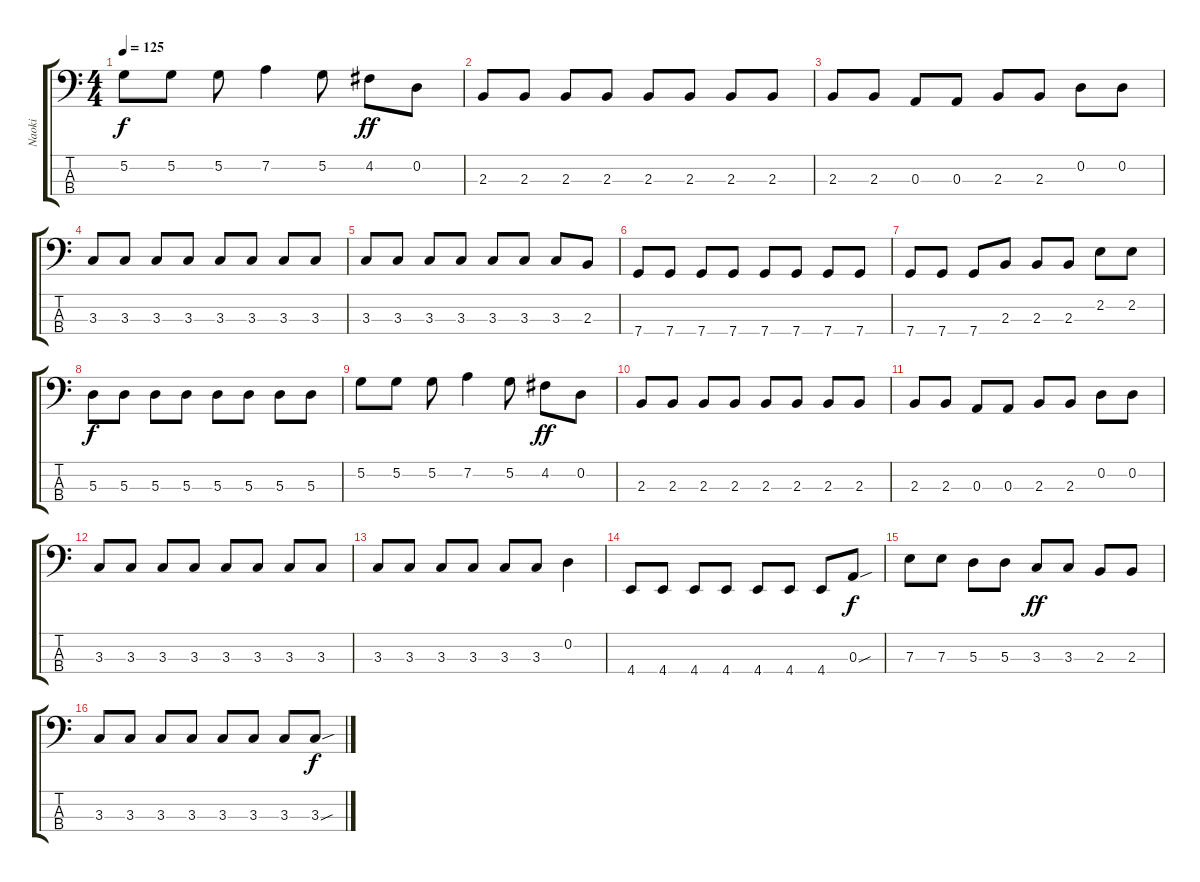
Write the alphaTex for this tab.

\track ("Naoki" "Naoki") {instrument electricbasspick}
\staff {score tabs}
\tuning (G2 D2 A1 C1) {hide}
\ts (4 4)
\tempo 125
\clef f4
\ks c
5.2.8{dy f} 5.2.8 5.2.8 7.2.4 5.2.8 4.2.8{dy ff} 0.2.8 |
2.3.8 2.3.8 2.3.8 2.3.8 2.3.8 2.3.8 2.3.8 2.3.8 |
2.3.8 2.3.8 0.3.8 0.3.8 2.3.8 2.3.8 0.2.8 0.2.8 |
3.3.8 3.3.8 3.3.8 3.3.8 3.3.8 3.3.8 3.3.8 3.3.8 |
3.3.8 3.3.8 3.3.8 3.3.8 3.3.8 3.3.8 3.3.8 2.3.8 |
7.4.8 7.4.8 7.4.8 7.4.8 7.4.8 7.4.8 7.4.8 7.4.8 |
7.4.8 7.4.8 7.4.8 2.3.8 2.3.8 2.3.8 2.2.8 2.2.8 |
5.3.8{dy f} 5.3.8 5.3.8 5.3.8 5.3.8 5.3.8 5.3.8 5.3.8 |
5.2.8 5.2.8 5.2.8 7.2.4 5.2.8 4.2.8{dy ff} 0.2.8 |
2.3.8 2.3.8 2.3.8 2.3.8 2.3.8 2.3.8 2.3.8 2.3.8 |
2.3.8 2.3.8 0.3.8 0.3.8 2.3.8 2.3.8 0.2.8 0.2.8 |
3.3.8 3.3.8 3.3.8 3.3.8 3.3.8 3.3.8 3.3.8 3.3.8 |
3.3.8 3.3.8 3.3.8 3.3.8 3.3.8 3.3.8 0.2.4 |
4.4.8 4.4.8 4.4.8 4.4.8 4.4.8 4.4.8 4.4.8 0.3{sou}.8{dy f} |
7.3.8 7.3.8 5.3.8 5.3.8 3.3.8{dy ff} 3.3.8 2.3.8 2.3.8 |
3.3.8 3.3.8 3.3.8 3.3.8 3.3.8 3.3.8 3.3.8 3.3{sou}.8{dy f}
